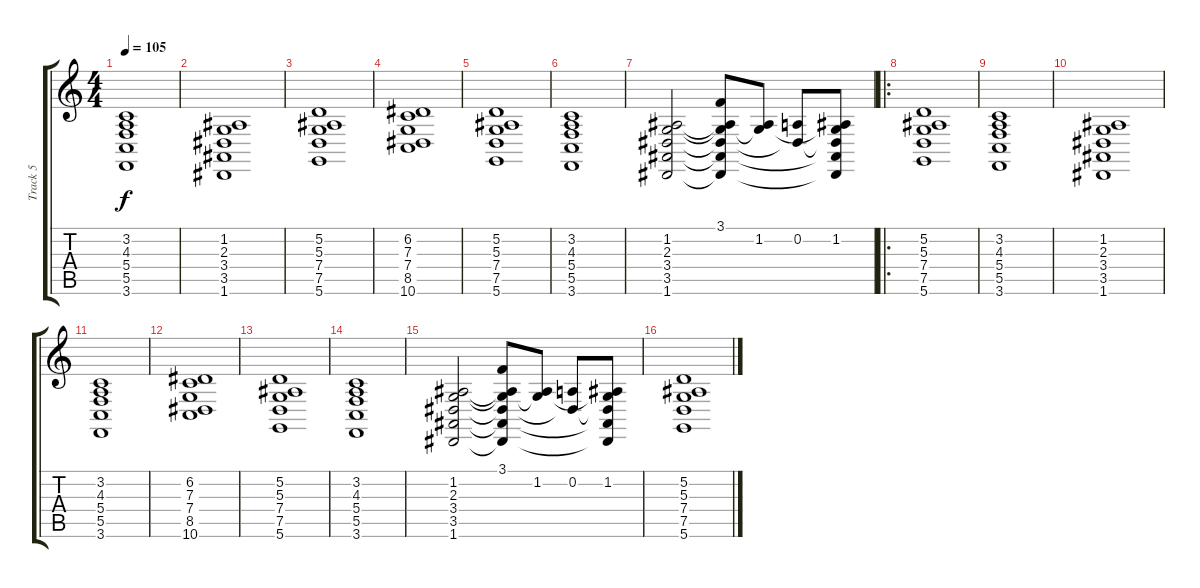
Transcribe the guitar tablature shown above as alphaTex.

\track ("Track 5" "Track 5") {instrument lead3calliope}
\staff {score tabs}
\tuning (D4 A3 F3 C3 G2 D2) {hide}
\ts (4 4)
\tempo 105
\clef g2
\ks c
(3.2 4.3 5.4 5.5 3.6).1{dy f} |
(1.2 2.3 3.4 3.5 1.6).1 |
(5.2 5.3 7.4 7.5 5.6).1 |
(6.2 7.3 7.4 8.5 10.6).1 |
(5.2 5.3 7.4 7.5 5.6).1 |
(3.2 4.3 5.4 5.5 3.6).1 |
(1.2 2.3 3.4 3.5 1.6).2 (3.1 1.2{t} 2.3{t} 3.4{t} 3.5{t} 1.6{t}).8{instrument fx4atmosphere} (1.2 2.3{t}).8 (0.2 3.4{t}).8 (1.2 2.3{t} 3.4{t} 3.5{t} 1.6{t}).8 |
\ro
(5.2 5.3 7.4 7.5 5.6).1{instrument lead3calliope} |
(3.2 4.3 5.4 5.5 3.6).1 |
(1.2 2.3 3.4 3.5 1.6).1 |
(3.2 4.3 5.4 5.5 3.6).1 |
(6.2 7.3 7.4 8.5 10.6).1 |
(5.2 5.3 7.4 7.5 5.6).1 |
(3.2 4.3 5.4 5.5 3.6).1 |
(1.2 2.3 3.4 3.5 1.6).2 (3.1 1.2{t} 2.3{t} 3.4{t} 3.5{t} 1.6{t}).8{instrument fx4atmosphere} (1.2 2.3{t}).8 (0.2 3.4{t}).8 (1.2 2.3{t} 3.4{t} 3.5{t} 1.6{t}).8 |
(5.2 5.3 7.4 7.5 5.6).1{instrument lead3calliope}
